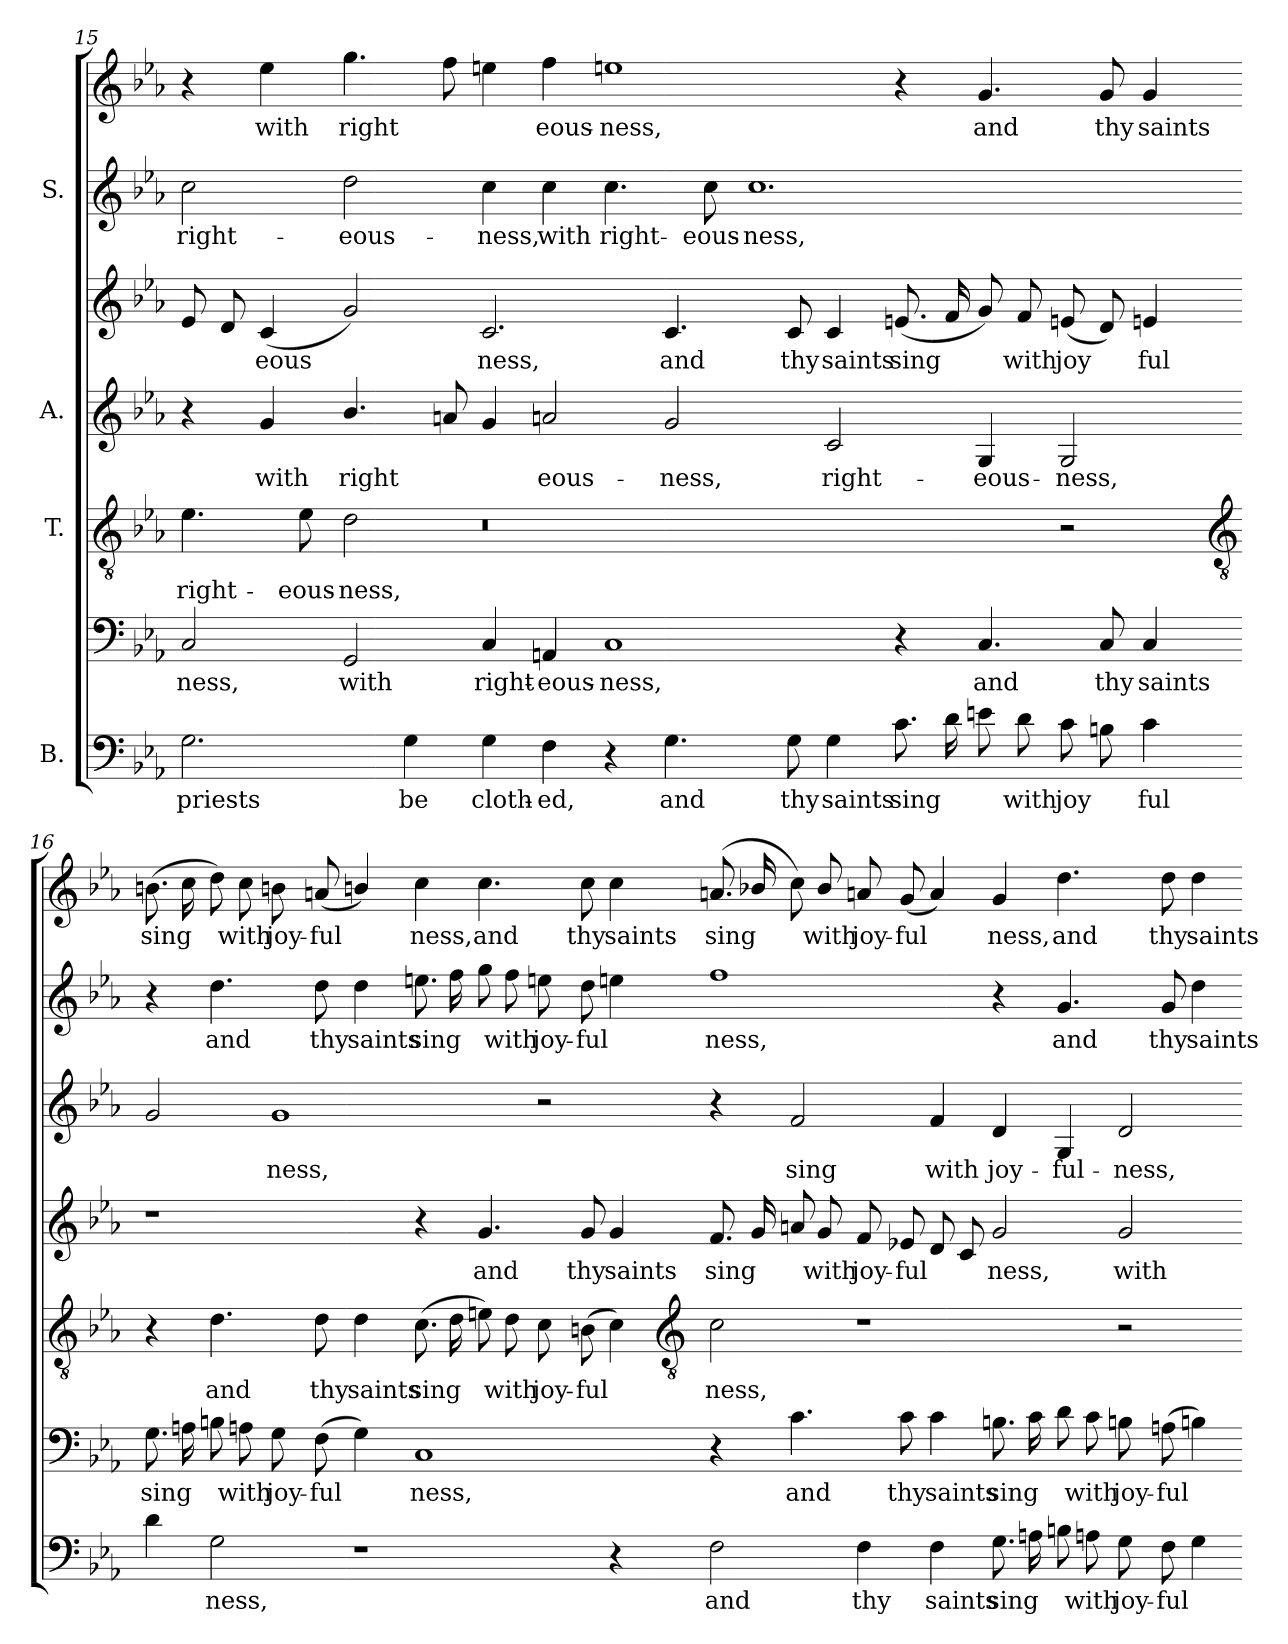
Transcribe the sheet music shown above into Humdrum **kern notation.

**kern	**text	**kern	**text	**kern	**text	**kern	**text	**kern	**text	**kern	**text	**kern	**text
*part4	*part4	*part4	*part4	*part3	*part3	*part2	*part2	*part2	*part2	*part1	*part1	*part1	*part1
*staff7	*staff7	*staff6	*staff6	*staff5	*staff5	*staff4	*staff4	*staff3	*staff3	*staff2	*staff2	*staff1	*staff1
*I"B.	*	*	*	*I"T.	*	*I"A.	*	*	*	*I"S.	*	*	*
!!LO:LB:g=z
*clefF4	*	*clefF4	*	*clefGv2	*	*clefG2	*	*clefG2	*	*clefG2	*	*clefG2	*
*k[b-e-a-]	*	*k[b-e-a-]	*	*k[b-e-a-]	*	*k[b-e-a-]	*	*k[b-e-a-]	*	*k[b-e-a-]	*	*k[b-e-a-]	*
*E-:	*	*E-:	*	*E-:	*	*E-:	*	*E-:	*	*E-:	*	*E-:	*
=15	=15	=15	=15	=15	=15	=15	=15	=15	=15	=15	=15	=15	=15
!	!LO:LY:b	!	!LO:LY:b	!	!LO:LY:b	!	!	!	!	!	!LO:LY:b	!	!
2.G	priests	2C	ness,	4.e-	right-	4r	.	8e-	.	2cc	right-	4r	.
.	.	.	.	.	.	.	.	8d	.	.	.	.	.
!	!	!	!	!	!	!	!LO:LY:b	!	!LO:LY:b	!	!	!	!LO:LY:b
.	.	.	.	.	.	4g	with	(<4c	eous	.	.	4ee-	with
!	!	!	!	!	!LO:LY:b	!	!	!	!	!	!	!	!
.	.	.	.	8e-	-eous-	.	.	.	.	.	.	.	.
!	!	!	!LO:LY:b	!	!LO:LY:b	!	!LO:LY:b	!	!	!	!LO:LY:b	!	!LO:LY:b
.	.	2GG	with	2d	-ness,	4.b-/	right	2g)	.	2dd	-eous-	4.gg	right
!	!LO:LY:b	!	!	!	!	!	!	!	!	!	!	!	!
4G	be	.	.	.	.	.	.	.	.	.	.	.	.
.	.	.	.	.	.	8an	.	.	.	.	.	8ff	.
!	!LO:LY:b	!	!LO:LY:b	!	!	!	!	!	!LO:LY:b	!	!LO:LY:b	!	!
4G	cloth-	4C	right-	0r	.	4g	.	2.c	ness,	4cc	-ness,	4een	.
!	!LO:LY:b	!	!LO:LY:b	!	!	!	!LO:LY:b	!	!	!	!LO:LY:b	!	!LO:LY:b
4F	-ed,	4AAn	-eous-	.	.	2an	eous-	.	.	4cc	with	4ff	eous-
!	!	!	!LO:LY:b	!	!	!	!	!	!	!	!LO:LY:b	!	!LO:LY:b
4r	.	1C	-ness,	.	.	.	.	.	.	4.cc	right-	1een	-ness,
!	!LO:LY:b	!	!	!	!	!	!LO:LY:b	!	!LO:LY:b	!	!	!	!
4.G	and	.	.	.	.	2g	-ness,	4.c	and	.	.	.	.
!	!	!	!	!	!	!	!	!	!	!	!LO:LY:b	!	!
.	.	.	.	.	.	.	.	.	.	8cc	-eous-	.	.
!	!	!	!	!	!	!	!	!	!	!	!LO:LY:b	!	!
.	.	.	.	.	.	.	.	.	.	1.cc	-ness,	.	.
!	!LO:LY:b	!	!	!	!	!	!	!	!LO:LY:b	!	!	!	!
8G	thy	.	.	.	.	.	.	8c	thy	.	.	.	.
!	!LO:LY:b	!	!	!	!	!	!LO:LY:b	!	!LO:LY:b	!	!	!	!
4G	saints	.	.	.	.	2c	right-	4c	saints	.	.	.	.
!	!LO:LY:b	!	!	!	!	!	!	!	!LO:LY:b	!	!	!	!
8.c	sing	4r	.	.	.	.	.	(<8.en	sing	.	.	4r	.
16d	.	.	.	.	.	.	.	16f	.	.	.	.	.
!	!	!	!LO:LY:b	!	!	!	!LO:LY:b	!	!	!	!	!	!LO:LY:b
8en	.	4.C	and	.	.	4G	-eous-	8g)	.	.	.	4.g	and
!	!LO:LY:b	!	!	!	!	!	!	!	!LO:LY:b	!	!	!	!
8d	with	.	.	.	.	.	.	8f	with	.	.	.	.
!	!LO:LY:b	!	!	!	!	!	!LO:LY:b	!	!LO:LY:b	!	!	!	!
8c	joy	.	.	2r	.	2G	-ness,	(<8en	joy	.	.	.	.
!	!	!	!LO:LY:b	!	!	!	!	!	!	!	!	!	!LO:LY:b
8Bn	.	8C	thy	.	.	.	.	8d)	.	.	.	8g	thy
!	!LO:LY:b	!	!LO:LY:b	!	!	!	!	!	!LO:LY:b	!	!	!	!LO:LY:b
(>4c	ful	4C	saints	.	.	.	.	(<4en	ful	.	.	4g	saints
!!LO:LB:g=z
=16-	=16-	=16-	=16-	=16-	=16-	=16-	=16-	=16-	=16-	=16-	=16-	=16-	=16-
*	*	*	*	*clefGv2	*	*	*	*	*	*	*	*	*
!	!	!	!LO:LY:b	!	!	!	!	!	!	!	!	!	!LO:LY:b
(>4d	.	8.G	sing	4r	.	1r	.	2g	.	4r	.	(>8.bn	sing
.	.	16An	.	.	.	.	.	.	.	.	.	16cc	.
!	!LO:LY:b	!	!	!	!LO:LY:b	!	!	!	!	!	!LO:LY:b	!	!
2G	ness,	8Bn)	.	4.d	and	.	.	.	.	4.dd	and	8dd)	.
!	!	!	!LO:LY:b	!	!	!	!	!	!	!	!	!	!LO:LY:b
.	.	8An	with	.	.	.	.	.	.	.	.	8cc	with
!	!	!	!LO:LY:b	!	!	!	!	!	!LO:LY:b	!	!	!	!LO:LY:b
.	.	8G	joy-	.	.	.	.	1g	ness,	.	.	8bn	joy-
!	!	!	!LO:LY:b	!	!LO:LY:b	!	!	!	!	!	!LO:LY:b	!	!LO:LY:b
.	.	(>8F	-ful	8d	thy	.	.	.	.	8dd	thy	(<8an/	-ful
!	!	!	!	!	!LO:LY:b	!	!	!	!	!	!LO:LY:b	!	!
1r	.	4G)	.	4d	saints	.	.	.	.	4dd	saints	4bn/)	.
!	!	!	!LO:LY:b	!	!LO:LY:b	!	!	!	!	!	!LO:LY:b	!	!LO:LY:b
.	.	1C	ness,	(>8.c	sing	4r	.	.	.	8.een	sing	4cc	ness,
.	.	.	.	16d	.	.	.	.	.	16ff	.	.	.
!	!	!	!	!	!	!	!LO:LY:b	!	!	!	!	!	!LO:LY:b
.	.	.	.	8en)	.	4.g	and	.	.	8gg	.	4.cc	and
!	!	!	!	!	!LO:LY:b	!	!	!	!	!	!LO:LY:b	!	!
.	.	.	.	8d	with	.	.	.	.	8ff	with	.	.
!	!	!	!	!	!LO:LY:b	!	!	!	!	!	!LO:LY:b	!	!
.	.	.	.	8c	joy-	.	.	2r	.	8een	joy-	.	.
!	!	!	!	!	!LO:LY:b	!	!LO:LY:b	!	!	!	!LO:LY:b	!	!LO:LY:b
.	.	.	.	(>8Bn	-ful	8g	thy	.	.	8dd	-ful	8cc	thy
!	!	!	!	!	!	!	!LO:LY:b	!	!	!	!	!	!LO:LY:b
4r	.	.	.	4c)	.	4g	saints	.	.	4een	.	4cc	saints
!!LO:LB:g=z
=17-	=17-	=17-	=17-	=17-	=17-	=17-	=17-	=17-	=17-	=17-	=17-	=17-	=17-
*	*	*	*	*clefGv2	*	*	*	*	*	*	*	*	*
!	!LO:LY:b	!	!	!	!LO:LY:b	!	!LO:LY:b	!	!	!	!LO:LY:b	!	!LO:LY:b
2F	and	4r	.	2c	ness,	8.f	sing	4r	.	1ff	ness,	(<8.an	sing
.	.	.	.	.	.	16g	.	.	.	.	.	16b-X/	.
!	!	!	!LO:LY:b	!	!	!	!	!	!LO:LY:b	!	!	!	!
.	.	4.c	and	.	.	8an)	.	2f	sing	.	.	8cc)	.
!	!	!	!	!	!	!	!LO:LY:b	!	!	!	!	!	!LO:LY:b
.	.	.	.	.	.	8g	with	.	.	.	.	8b-/	with
!	!LO:LY:b	!	!	!	!	!	!LO:LY:b	!	!	!	!	!	!LO:LY:b
4F	thy	.	.	1r	.	8f	joy-	.	.	.	.	8an	joy-
!	!	!	!LO:LY:b	!	!	!	!LO:LY:b	!	!	!	!	!	!LO:LY:b
.	.	8c	thy	.	.	8e-X	-ful	.	.	.	.	(<8g	-ful
!	!LO:LY:b	!	!LO:LY:b	!	!	!	!	!	!LO:LY:b	!	!	!	!
4F	saints	4c	saints	.	.	8d	.	4f	with	.	.	4a)	.
.	.	.	.	.	.	8c	.	.	.	.	.	.	.
!	!LO:LY:b	!	!LO:LY:b	!	!	!	!LO:LY:b	!	!LO:LY:b	!	!	!	!LO:LY:b
8.G	sing	8.Bn	sing	.	.	2g	ness,	4d	joy-	4r	.	4g	ness,
16An	.	16c	.	.	.	.	.	.	.	.	.	.	.
!	!	!	!	!	!	!	!	!	!LO:LY:b	!	!LO:LY:b	!	!LO:LY:b
8Bn	.	8d)	.	.	.	.	.	4G	-ful-	4.g	and	4.dd	and
!	!LO:LY:b	!	!LO:LY:b	!	!	!	!	!	!	!	!	!	!
8An	with	8c	with	.	.	.	.	.	.	.	.	.	.
!	!LO:LY:b	!	!LO:LY:b	!	!	!	!LO:LY:b	!	!LO:LY:b	!	!	!	!
8G	joy-	8Bn	joy-	2r	.	2g	with	2d	-ness,	.	.	.	.
!	!LO:LY:b	!	!LO:LY:b	!	!	!	!	!	!	!	!LO:LY:b	!	!LO:LY:b
8F	-ful	(>8An	-ful	.	.	.	.	.	.	8g	thy	8dd	thy
!	!	!	!	!	!	!	!	!	!	!	!LO:LY:b	!	!LO:LY:b
4G	.	4Bn)	.	.	.	.	.	.	.	4dd	saints	4dd	saints
=-	=-	=-	=-	=-	=-	=-	=-	=-	=-	=-	=-	=-	=-
*-	*-	*-	*-	*-	*-	*-	*-	*-	*-	*-	*-	*-	*-
